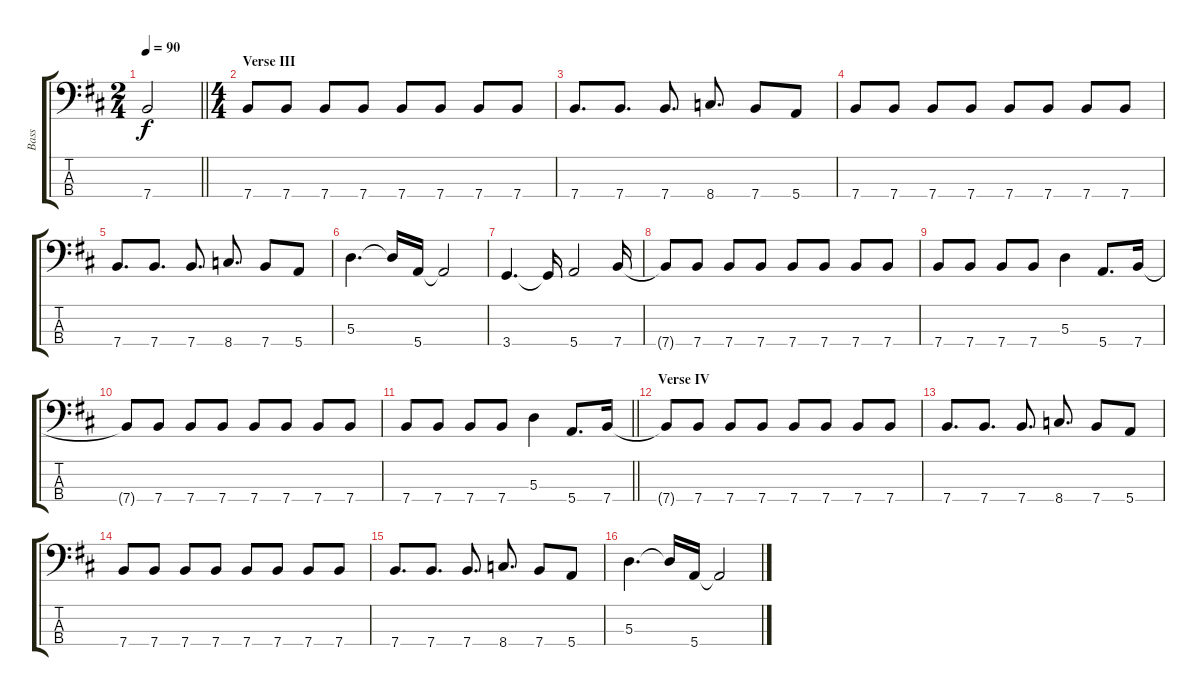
\track ("Bass" "Bass") {instrument electricbassfinger}
\staff {score tabs}
\tuning (G2 D2 A1 E1) {hide}
\ts (2 4)
\tempo 90
\clef f4
\barLineRight lightlight
\ks bminor
7.4{t}.2{dy f} |
\ts (4 4)
\section ("" "Verse III")
7.4.8 7.4.8 7.4.8 7.4.8 7.4.8 7.4.8 7.4.8 7.4.8 |
7.4.8{d} 7.4.8{d} 7.4.8{d} 8.4.8{d} 7.4.8 5.4.8 |
7.4.8 7.4.8 7.4.8 7.4.8 7.4.8 7.4.8 7.4.8 7.4.8 |
7.4.8{d} 7.4.8{d} 7.4.8{d} 8.4.8{d} 7.4.8 5.4.8 |
5.3.4{d} 5.3{t}.16 5.4.16 5.4{t}.2 |
3.4.4{d} 3.4{t}.16 5.4.2 7.4.16 |
7.4{t}.8 7.4.8 7.4.8 7.4.8 7.4.8 7.4.8 7.4.8 7.4.8 |
7.4.8 7.4.8 7.4.8 7.4.8 5.3.4 5.4.8{d} 7.4.16 |
7.4{t}.8 7.4.8 7.4.8 7.4.8 7.4.8 7.4.8 7.4.8 7.4.8 |
\barLineRight lightlight
7.4.8 7.4.8 7.4.8 7.4.8 5.3.4 5.4.8{d} 7.4.16 |
\section ("" "Verse IV")
7.4{t}.8 7.4.8 7.4.8 7.4.8 7.4.8 7.4.8 7.4.8 7.4.8 |
7.4.8{d} 7.4.8{d} 7.4.8{d} 8.4.8{d} 7.4.8 5.4.8 |
7.4.8 7.4.8 7.4.8 7.4.8 7.4.8 7.4.8 7.4.8 7.4.8 |
7.4.8{d} 7.4.8{d} 7.4.8{d} 8.4.8{d} 7.4.8 5.4.8 |
5.3.4{d} 5.3{t}.16 5.4.16 5.4{t}.2
